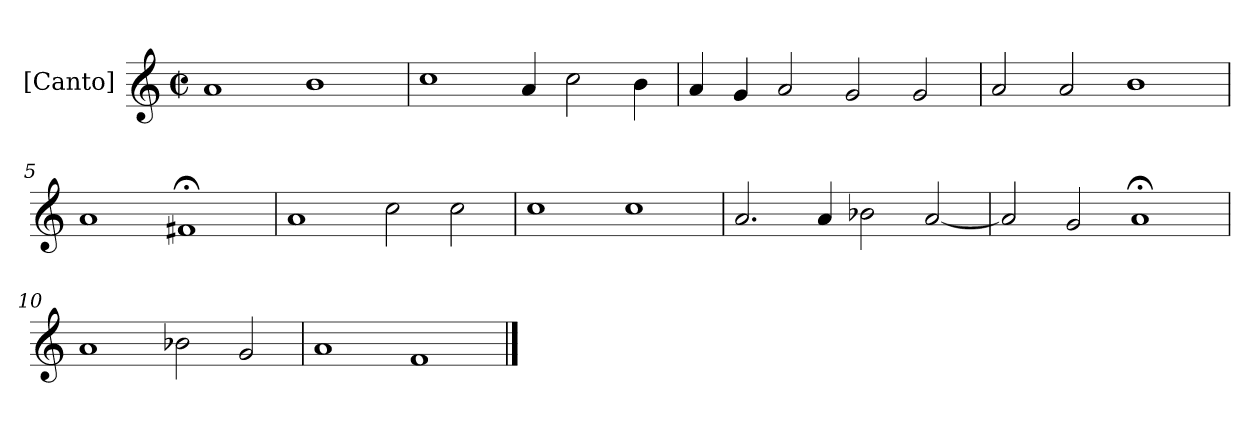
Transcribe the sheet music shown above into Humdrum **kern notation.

**kern
*part1
*staff1
*I"[Canto]
*clefG2
*k[]
*M2/1
*met(c|)
=1
1a
1b
=2
1cc
4a
2cc
4b
=3
4a
4g
2a
2g
2g
=4
2a
2a
1b
=5
1a
1f#X;<
=6
1a
2cc
2cc
=7
1cc
1cc
=8
2.a
4a
2b-X
[2a
=9
2a]
2g
1a;<
=10
1a
2b-X
2g
=11
1a
1f
==
*-
